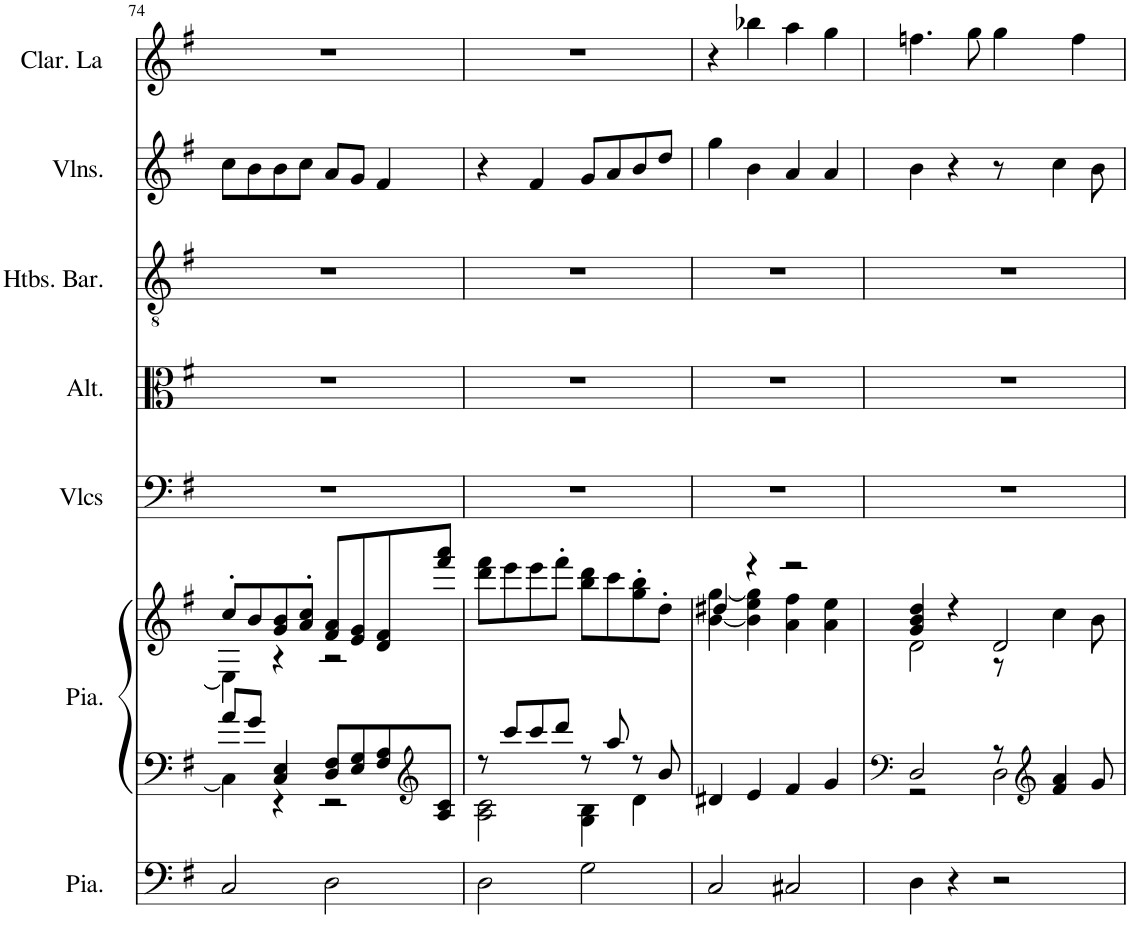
**kern	**kern	**kern	**kern	**kern	**kern	**kern	**kern
*part7	*part6	*part6	*part5	*part4	*part3	*part2	*part1
*staff8	*staff7	*staff6	*staff5	*staff4	*staff3	*staff2	*staff1
*I"Piano, Pedals	*I"Piano, Organ	*	*I"Violoncelles, Bass	*I"Altos, Tenor	*I"Hautbois Baryton, Alto	*I"Violons, Soprano	*I"Clarinette en La, Soprano solo
*I'Pia.	*I'Pia.	*	*I'Vlcs	*I'Alt.	*I'Htbs. Bar.	*I'Vlns.	*I'Clar. La
!!LO:PB:g=z
*clefF4	*clefF4	*clefG2	*clefF4	*clefC3	*clefGv2	*clefG2	*clefG2
*	*	*	*	*	*	*	*Trd2c3
*k[f#]	*k[f#]	*k[f#]	*k[f#]	*k[f#]	*k[f#]	*k[f#]	*k[f#]
*M4/4	*M4/4	*M4/4	*M4/4	*M4/4	*M4/4	*M4/4	*M4/4
=74	=74	=74	=74	=74	=74	=74	=74
*	*^	*^	*	*	*	*	*
2C/	8a/L	4C\]	8cc'/L	4E\]	1r	1r	1r	8cc\L	1r
.	8g/J	.	8b/	.	.	.	.	8b\	.
.	4C/ 4E/	4r	8g/ 8b/	4r	.	.	.	8b\	.
.	.	.	8a/' 8cc/'J	.	.	.	.	8cc\J	.
2D\	8D/ 8F#/L	2r	8f#/ 8a/L	2r	.	.	.	8a/L	.
.	8E/ 8G/	.	8e/ 8g/	.	.	.	.	8g/J	.
.	8F#/ 8A/	.	8d/ 8f#/	.	.	.	.	4f#/	.
*	*clefG2	*	*	*	*	*	*	*	*
.	8A/ 8c/J	.	8fff#/ 8aaa/J	.	.	.	.	.	.
*	*	*	*v	*v	*	*	*	*	*
=75	=75	=75	=75	=75	=75	=75	=75	=75
2D\	8r	2A\ 2c\	8ddd\ 8fff#\L	1r	1r	1r	4r	1r
.	8ccc/L	.	8eee\	.	.	.	.	.
.	8ccc/	.	8eee\	.	.	.	4f#/	.
.	8ddd/J	.	8fff#'\J	.	.	.	.	.
2G\	8r	4G\ 4B\	8bb\ 8ddd\L	.	.	.	8g/L	.
.	8aa/	.	8ccc\	.	.	.	8a/	.
.	8r	4d\	8gg\' 8bb\'	.	.	.	8b/	.
.	8b/	.	8dd'\J	.	.	.	8dd/J	.
*	*v	*v	*	*	*	*	*	*
=76	=76	=76	=76	=76	=76	=76	=76
*	*	*^	*	*	*	*	*
2C/	4d#X/	4dd#X/	[4b\ [4gg\	1r	1r	1r	4gg\	4r
.	4e/	4r	4b\] 4ee\ 4gg\]	.	.	.	4b\	4bb-X\
2C#X/	4f#/	2r	4a\ 4ff#\	.	.	.	4a/	4aa\
.	4g/	.	4a\ 4ee\	.	.	.	4a/	4gg\
=77	=77	=77	=77	=77	=77	=77	=77	=77
*	*clefF4	*	*	*	*	*	*	*
*	*^	*	*	*	*	*	*	*
4D\	2D/	2r	4g/ 4b/ 4dd/	2d\	1r	1r	1r	4b\	4.ffn\
4r	.	.	4r	.	.	.	.	4r	.
.	.	.	.	.	.	.	.	.	8gg\
2r	8r	2D\	2d/	8r	.	.	.	8r	4gg\
*	*clefG2	*	*	*	*	*	*	*	*
.	4f#/ 4a/	.	.	4cc\	.	.	.	4cc\	.
.	.	.	.	.	.	.	.	.	4ff\
.	8g/	.	.	8b\	.	.	.	8b\	.
*	*v	*v	*	*	*	*	*	*	*
*	*	*v	*v	*	*	*	*	*
=	=	=	=	=	=	=	=
*-	*-	*-	*-	*-	*-	*-	*-
